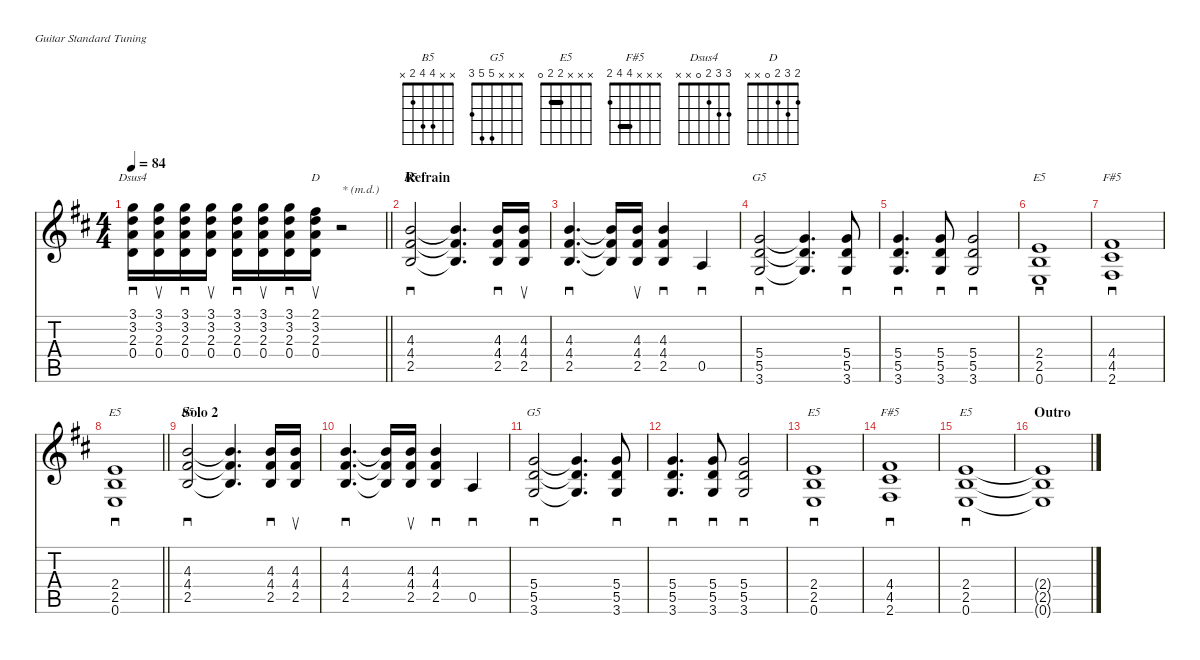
\hideDynamics
\bracketExtendMode nobrackets
\singleTrackTrackNamePolicy hidden
\multiTrackTrackNamePolicy hidden
\firstSystemTrackNameOrientation horizontal
\otherSystemsTrackNameOrientation horizontal
\track ("Gtr. distorsion" "E-Gt") {multiBarRest instrument distortionguitar}
\staff {score tabs}
\tuning (E4 B3 G3 D3 A2 E2)
\chord ("B5" x x 4 4 2 x)
\chord ("G5" x x x 5 5 3)
\chord ("E5" x x x 2 2 0) {barre 2}
\chord ("F#5" x x x 4 4 2) {barre 4}
\chord ("Dsus4" 3 3 2 0 x x)
\chord ("D" 2 3 2 0 x x)
\ts (4 4)
\tempo 84
\clef g2
\barLineRight lightlight
\ks bminor
(3.1 3.2 2.3 0.4).16{sd ch "Dsus4" dy mf} (3.1 3.2 2.3 0.4).16{su} (3.1 3.2 2.3 0.4).16{sd} (3.1 3.2 2.3 0.4).16{su} (3.1 3.2 2.3 0.4).16{sd} (3.1 3.2 2.3 0.4).16{su} (3.1 3.2 2.3 0.4).16{sd} (2.1 3.2 2.3 0.4).16{su ch "D"} r.2{txt "* (m.d.)"} |
\section ("" "Refrain")
(4.3 4.4 2.5).2{sd ch "B5"} (4.3{t} 4.4{t} 2.5{t}).4{d} (4.3 4.4 2.5).16{sd} (4.3 4.4 2.5).16{su} |
(4.3 4.4 2.5).4{d sd} (4.3{t} 4.4{t} 2.5{t}).16 (4.3 4.4 2.5).16{su} (4.3 4.4 2.5).4{sd} 0.5.4{sd} |
(5.4 5.5 3.6).2{sd ch "G5"} (5.4{t} 5.5{t} 3.6{t}).4{d} (5.4 5.5 3.6).8{sd} |
(5.4 5.5 3.6).4{d sd} (5.4 5.5 3.6).8{sd} (5.4 5.5 3.6).2{sd} |
(2.4 2.5 0.6).1{sd ch "E5"} |
(4.4 4.5 2.6).1{sd ch "F#5"} |
\barLineRight lightlight
(2.4 2.5 0.6).1{sd ch "E5"} |
\section ("" "Solo 2")
(4.3 4.4 2.5).2{sd ch "B5"} (4.3{t} 4.4{t} 2.5{t}).4{d} (4.3 4.4 2.5).16{sd} (4.3 4.4 2.5).16{su} |
(4.3 4.4 2.5).4{d sd} (4.3{t} 4.4{t} 2.5{t}).16 (4.3 4.4 2.5).16{su} (4.3 4.4 2.5).4{sd} 0.5.4{sd} |
(5.4 5.5 3.6).2{sd ch "G5"} (5.4{t} 5.5{t} 3.6{t}).4{d} (5.4 5.5 3.6).8{sd} |
(5.4 5.5 3.6).4{d sd} (5.4 5.5 3.6).8{sd} (5.4 5.5 3.6).2{sd} |
(2.4 2.5 0.6).1{sd ch "E5"} |
(4.4 4.5 2.6).1{sd ch "F#5"} |
(2.4 2.5 0.6).1{sd ch "E5"} |
\section ("" "Outro")
(2.4{t} 2.5{t} 0.6{t}).1
